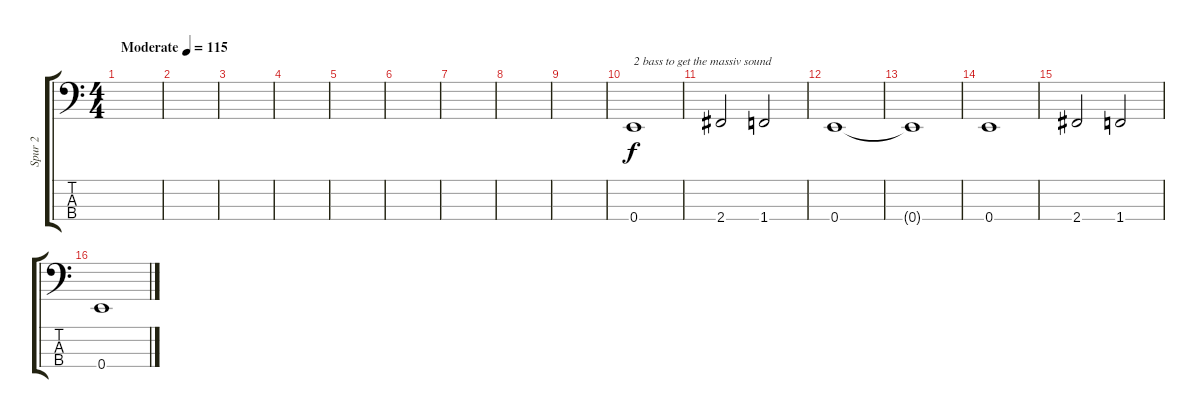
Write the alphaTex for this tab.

\track ("Spur 2" "Spur 2") {instrument electricbassfinger}
\staff {score tabs}
\tuning (G2 D2 A1 E1) {hide}
\ts (4 4)
\tempo (115 "Moderate")
\clef f4
\ks c
|
|
|
|
|
|
|
|
|
0.4.1{txt "2 bass to get the massiv sound"} |
2.4.2 1.4.2 |
0.4.1 |
0.4{t}.1 |
0.4.1 |
2.4.2 1.4.2 |
0.4.1
